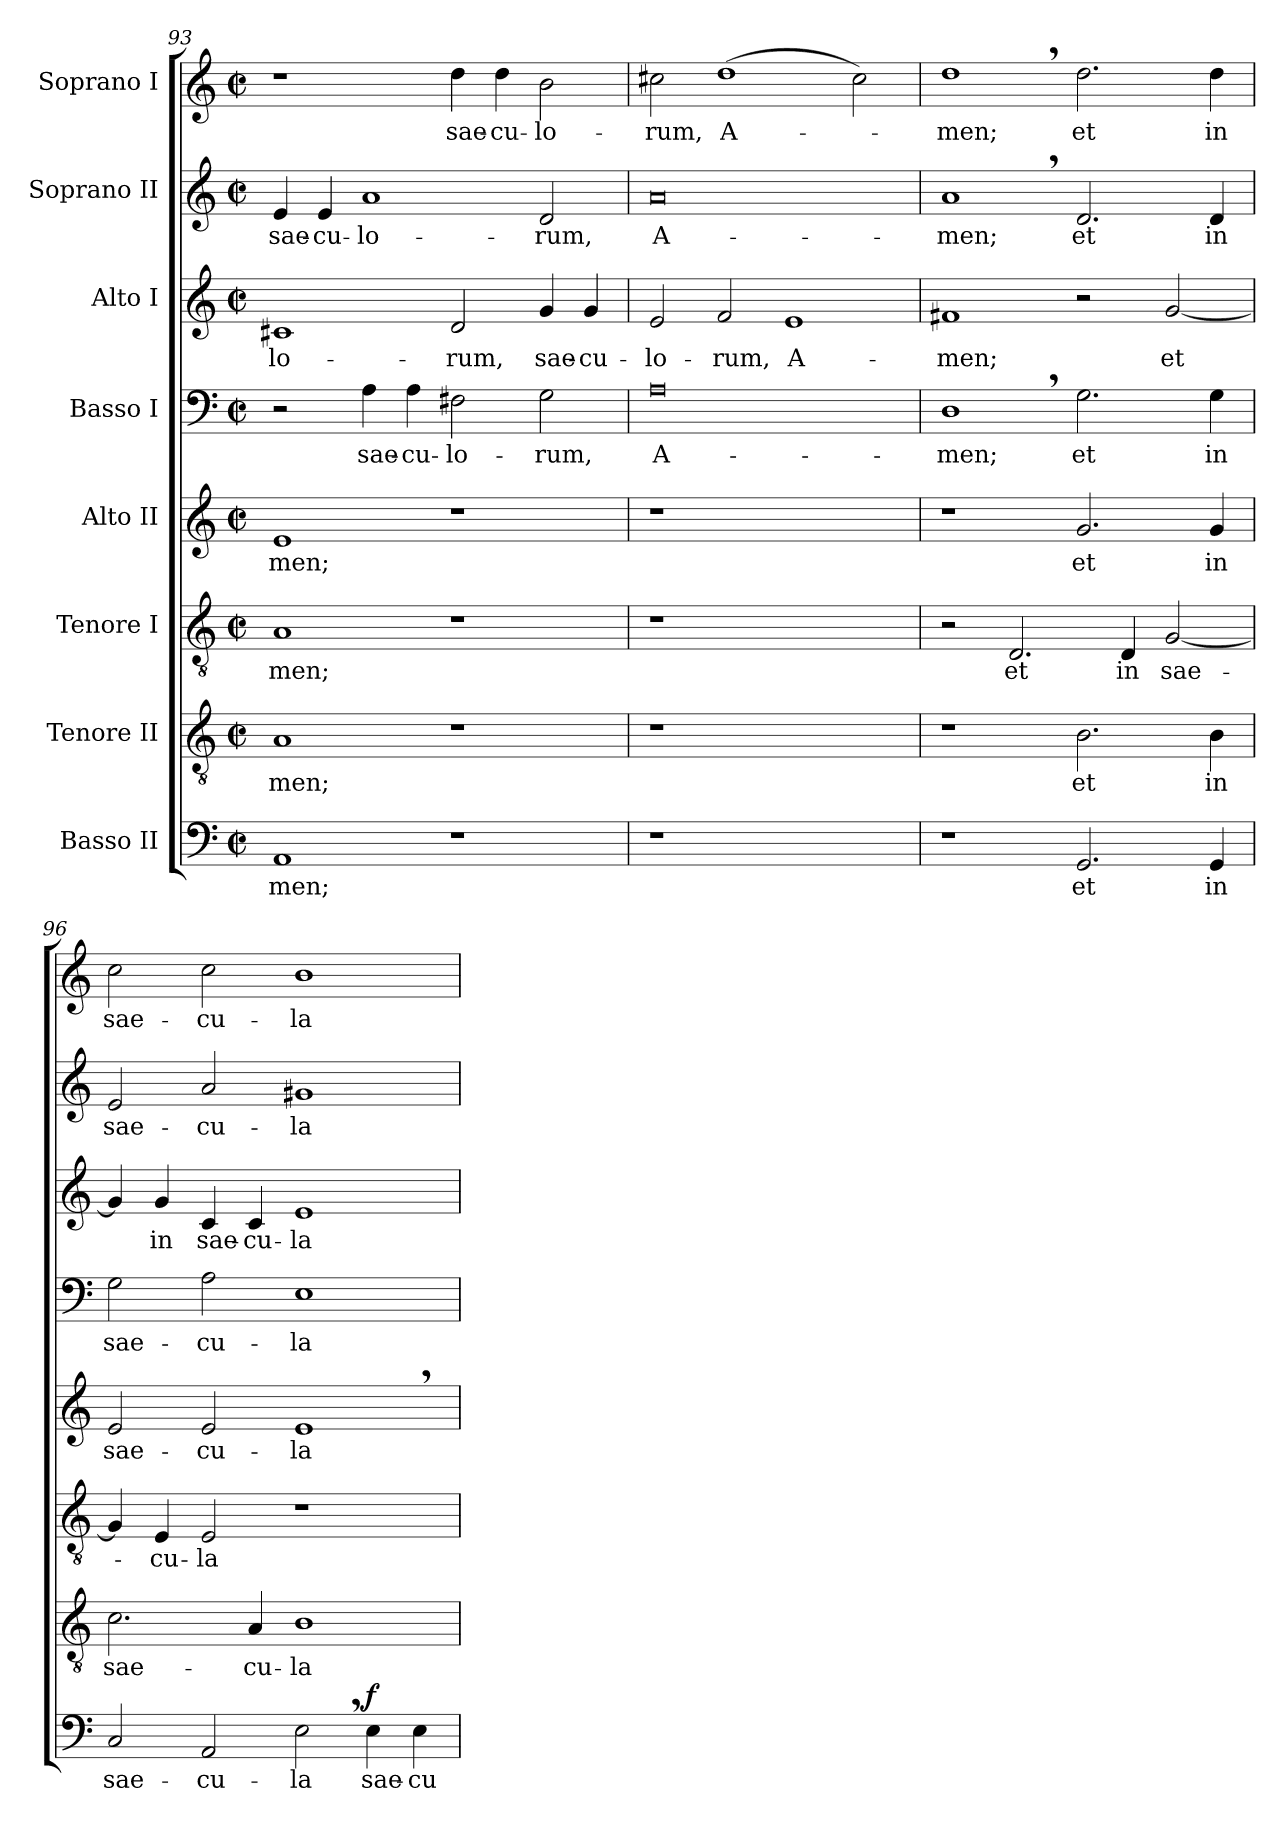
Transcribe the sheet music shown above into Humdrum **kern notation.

**kern	**text	**dynam	**kern	**text	**kern	**text	**kern	**text	**kern	**text	**kern	**text	**kern	**text	**kern	**text
*part8	*part8	*part8	*part7	*part7	*part6	*part6	*part5	*part5	*part4	*part4	*part3	*part3	*part2	*part2	*part1	*part1
*staff8	*staff8	*staff8	*staff7	*staff7	*staff6	*staff6	*staff5	*staff5	*staff4	*staff4	*staff3	*staff3	*staff2	*staff2	*staff1	*staff1
*I"Basso II	*	*	*I"Tenore II	*	*I"Tenore I	*	*I"Alto II	*	*I"Basso I	*	*I"Alto I	*	*I"Soprano II	*	*I"Soprano I	*
!!LO:PB:g=z
*clefF4	*	*	*clefGv2	*	*clefGv2	*	*clefG2	*	*clefF4	*	*clefG2	*	*clefG2	*	*clefG2	*
*k[]	*	*	*k[]	*	*k[]	*	*k[]	*	*k[]	*	*k[]	*	*k[]	*	*k[]	*
*C:	*	*	*C:	*	*C:	*	*C:	*	*C:	*	*C:	*	*C:	*	*C:	*
*M2/2	*	*	*M2/2	*	*M2/2	*	*M2/2	*	*M2/2	*	*M2/2	*	*M2/2	*	*M2/2	*
*met(c|)	*	*	*met(c|)	*	*met(c|)	*	*met(c|)	*	*met(c|)	*	*met(c|)	*	*met(c|)	*	*met(c|)	*
=93	=93	=93	=93	=93	=93	=93	=93	=93	=93	=93	=93	=93	=93	=93	=93	=93
1AA	-men;	.	1A	-men;	1A	-men;	1e	-men;	2r	.	1c#X	-lo-	4e/	sae-	1r	.
.	.	.	.	.	.	.	.	.	.	.	.	.	4e/	-cu-	.	.
.	.	.	.	.	.	.	.	.	4A\	sae-	.	.	1a	-lo-	.	.
.	.	.	.	.	.	.	.	.	4A\	-cu-	.	.	.	.	.	.
1r	.	.	1r	.	1r	.	1r	.	2F#X\	-lo-	2d/	-rum,	.	.	4dd\	sae-
.	.	.	.	.	.	.	.	.	.	.	.	.	.	.	4dd\	-cu-
.	.	.	.	.	.	.	.	.	2G\	-rum,	4g/	sae-	2d/	-rum,	2b\	-lo-
.	.	.	.	.	.	.	.	.	.	.	4g/	-cu-	.	.	.	.
=94	=94	=94	=94	=94	=94	=94	=94	=94	=94	=94	=94	=94	=94	=94	=94	=94
1r	.	.	1r	.	1r	.	1r	.	0A	A-	2e/	-lo-	0a	A-	2cc#X\	-rum,
.	.	.	.	.	.	.	.	.	.	.	2f/	-rum,	.	.	(1dd	A-
1ryy	.	.	1ryy	.	1ryy	.	1ryy	.	.	.	1e	A-	.	.	.	.
.	.	.	.	.	.	.	.	.	.	.	.	.	.	.	2cc#\)	.
=95	=95	=95	=95	=95	=95	=95	=95	=95	=95	=95	=95	=95	=95	=95	=95	=95
1r	.	.	1r	.	2r	.	1r	.	1D,>	-men;	1f#X	-men;	1a,>	-men;	1dd,>	-men;
.	.	.	.	.	2.D/	et	.	.	.	.	.	.	.	.	.	.
2.GG/	et	.	2.B\	et	.	.	2.g/	et	2.G\	et	2r	.	2.d/	et	2.dd\	et
.	.	.	.	.	4D/	in	.	.	.	.	.	.	.	.	.	.
.	.	.	.	.	[2G/	sae-	.	.	.	.	[2g/	et	.	.	.	.
4GG/	in	.	4B\	in	.	.	4g/	in	4G\	in	.	.	4d/	in	4dd\	in
=96	=96	=96	=96	=96	=96	=96	=96	=96	=96	=96	=96	=96	=96	=96	=96	=96
2C/	sae-	.	2.c\	sae-	4G/]	.	2e/	sae-	2G\	sae-	4g/]	.	2e/	sae-	2cc\	sae-
.	.	.	.	.	4E/	-cu-	.	.	.	.	4g/	in	.	.	.	.
2AA/	-cu-	.	.	.	2E/	-la	2e/	-cu-	2A\	-cu-	4c/	sae-	2a/	-cu-	2cc\	-cu-
.	.	.	4A/	-cu-	.	.	.	.	.	.	4c/	-cu-	.	.	.	.
2E,>\	-la	.	1B	-la	1r	.	1e,>	-la	1E	-la	1e	-la	1g#X	-la	1b	-la
!	!	!LO:DY:a	!	!	!	!	!	!	!	!	!	!	!	!	!	!
4E\	sae-	f	.	.	.	.	.	.	.	.	.	.	.	.	.	.
4E\	-cu-	.	.	.	.	.	.	.	.	.	.	.	.	.	.	.
=	=	=	=	=	=	=	=	=	=	=	=	=	=	=	=	=
*-	*-	*-	*-	*-	*-	*-	*-	*-	*-	*-	*-	*-	*-	*-	*-	*-
